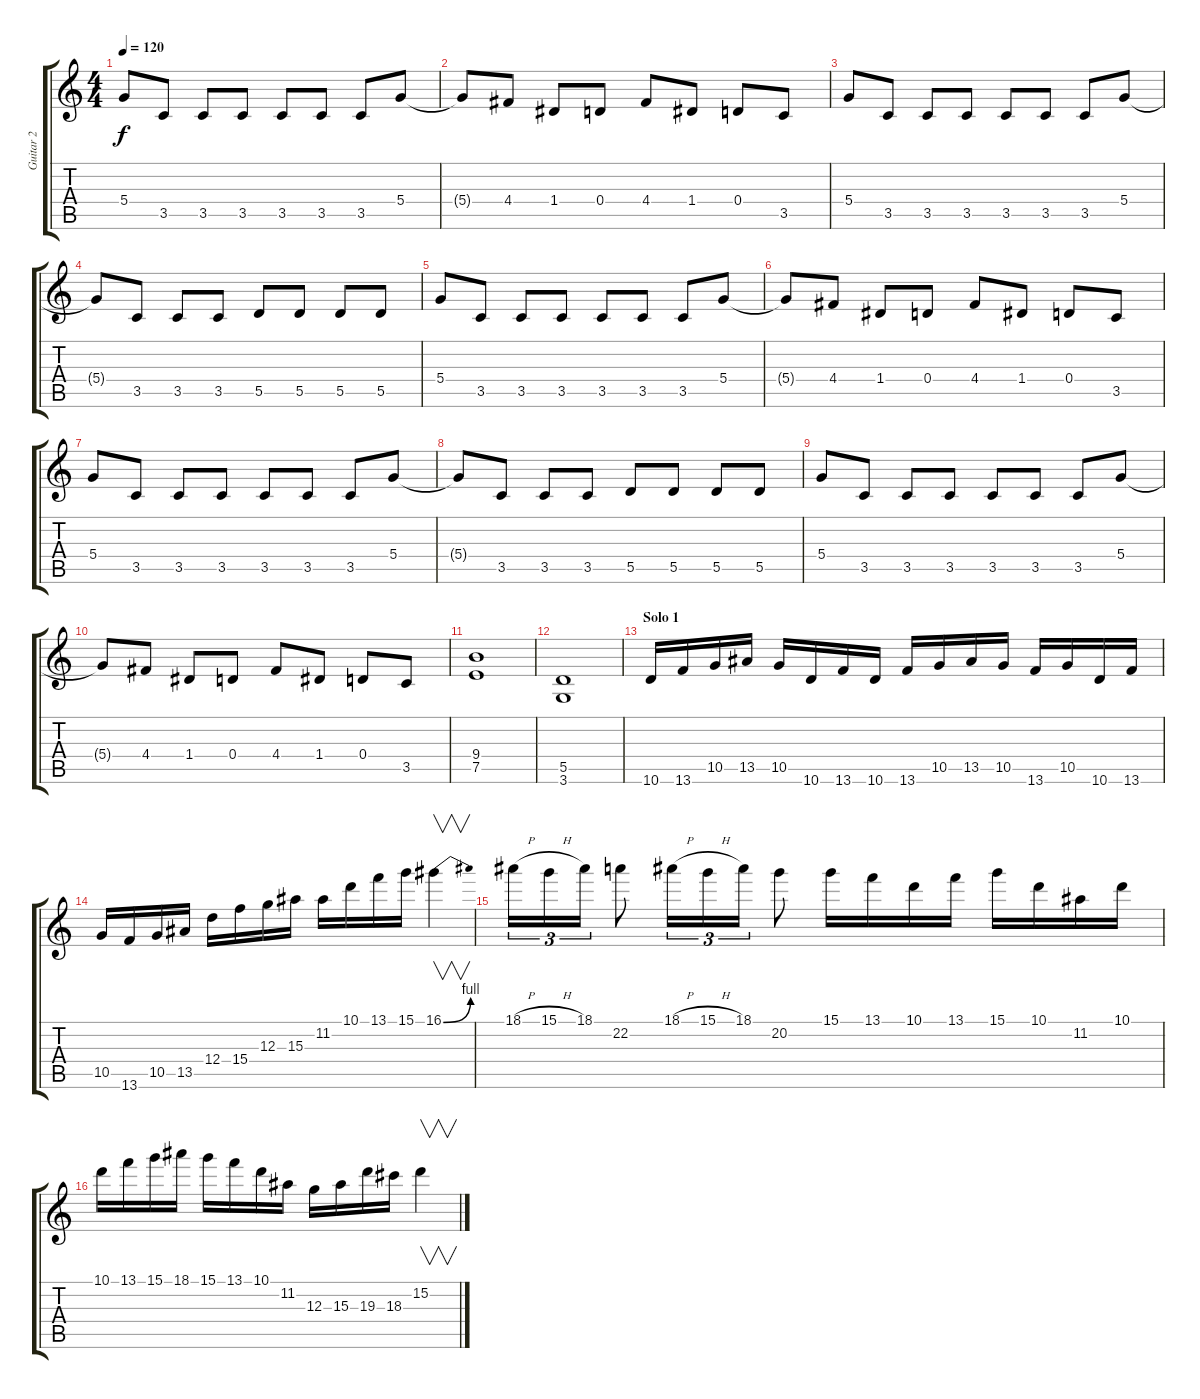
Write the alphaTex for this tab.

\track ("Guitar 2" "Guitar 2") {instrument overdrivenguitar}
\staff {score tabs}
\tuning (E4 B3 G3 D3 A2 E2) {hide}
\ts (4 4)
\tempo 120
\clef g2
\ks c
5.4.8{dy f} 3.5.8 3.5.8 3.5.8 3.5.8 3.5.8 3.5.8 5.4.8 |
5.4{t}.8 4.4.8 1.4.8 0.4.8 4.4.8 1.4.8 0.4.8 3.5.8 |
5.4.8 3.5.8 3.5.8 3.5.8 3.5.8 3.5.8 3.5.8 5.4.8 |
5.4{t}.8 3.5.8 3.5.8 3.5.8 5.5.8 5.5.8 5.5.8 5.5.8 |
5.4.8 3.5.8 3.5.8 3.5.8 3.5.8 3.5.8 3.5.8 5.4.8 |
5.4{t}.8 4.4.8 1.4.8 0.4.8 4.4.8 1.4.8 0.4.8 3.5.8 |
5.4.8 3.5.8 3.5.8 3.5.8 3.5.8 3.5.8 3.5.8 5.4.8 |
5.4{t}.8 3.5.8 3.5.8 3.5.8 5.5.8 5.5.8 5.5.8 5.5.8 |
5.4.8 3.5.8 3.5.8 3.5.8 3.5.8 3.5.8 3.5.8 5.4.8 |
5.4{t}.8 4.4.8 1.4.8 0.4.8 4.4.8 1.4.8 0.4.8 3.5.8 |
(9.4 7.5).1 |
(5.5 3.6).1 |
\section ("" "Solo 1")
10.6.16 13.6.16 10.5.16 13.5.16 10.5.16 10.6.16 13.6.16 10.6.16 13.6.16 10.5.16 13.5.16 10.5.16 13.6.16 10.5.16 10.6.16 13.6.16 |
10.5.16 13.6.16 10.5.16 13.5.16 12.4.16 15.4.16 12.3.16 15.3.16 11.2.16 10.1.16 13.1.16 15.1.16 16.1{be (bend 0 0 60 4)}.4{v} |
18.1{h}.16{tu (3 2)} 15.1{h}.16{tu (3 2)} 18.1.16{tu (3 2)} 22.2.8 18.1{h}.16{tu (3 2)} 15.1{h}.16{tu (3 2)} 18.1.16{tu (3 2)} 20.2.8 15.1.16 13.1.16 10.1.16 13.1.16 15.1.16 10.1.16 11.2.16 10.1.16 |
10.1.16 13.1.16 15.1.16 18.1.16 15.1.16 13.1.16 10.1.16 11.2.16 12.3.16 15.3.16 19.3.16 18.3.16 15.2.4{v}
